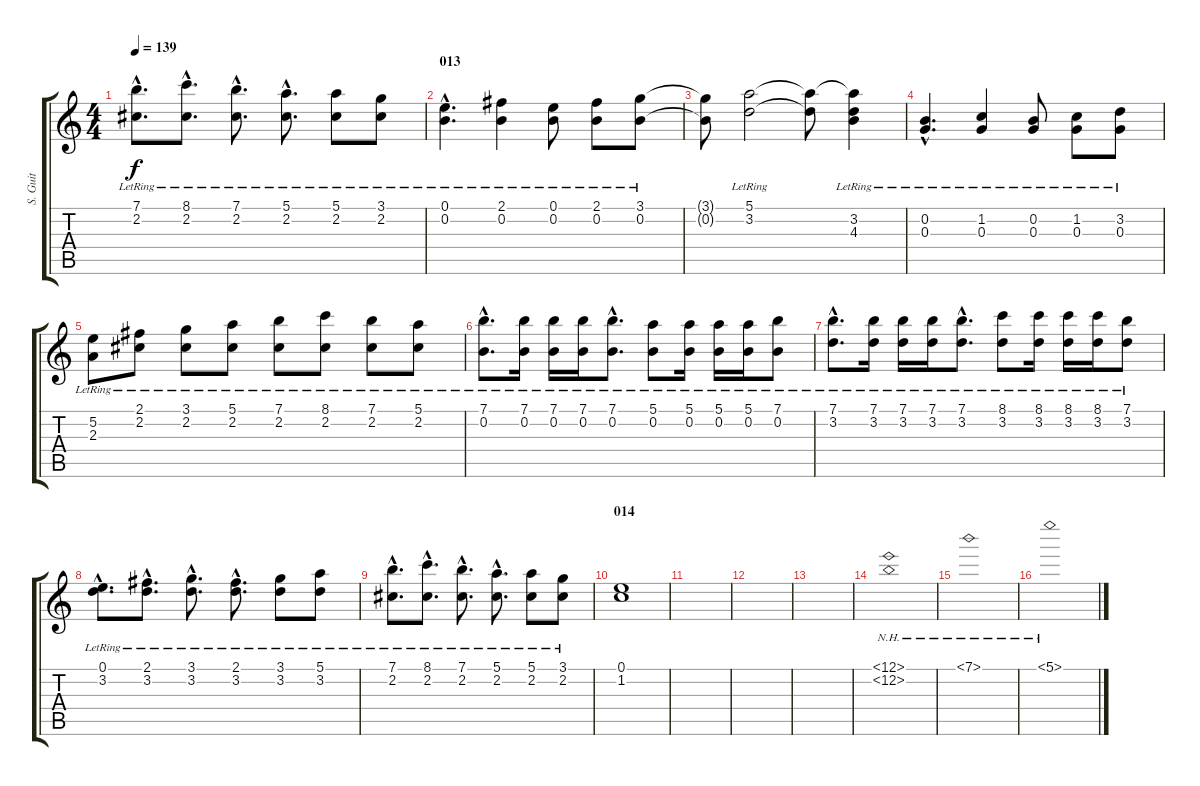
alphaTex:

\track ("S. Guit" "S. Guit") {instrument acousticguitarsteel}
\staff {score tabs}
\tuning (E4 B3 G3 D3 A2 E2) {hide}
\ts (4 4)
\tempo 139
\clef g2
\ks c
(7.1{hac lr} 2.2{hac lr}).8{d dy f} (8.1{hac lr} 2.2{hac lr}).8{d} (7.1{hac lr} 2.2{hac lr}).8{d} (5.1{hac lr} 2.2{hac lr}).8{d} (5.1{lr} 2.2{lr}).8 (3.1{lr} 2.2{lr}).8 |
\section ("" "013")
(0.1{hac lr} 0.2{hac lr}).4{d} (2.1{lr} 0.2{lr}).4 (0.1{lr} 0.2{lr}).8 (2.1{lr} 0.2{lr}).8 (3.1{lr} 0.2{lr}).8 |
(3.1{t} 0.2{t}).8 (5.1{lr} 3.2{lr}).2 (5.1{t} 3.2{t}).8 (5.1{t} 3.2{lr} 4.3{lr}).4 |
(0.2{hac lr} 0.3{hac lr}).4{d} (1.2{lr} 0.3{lr}).4 (0.2{lr} 0.3{lr}).8 (1.2{lr} 0.3{lr}).8 (3.2{lr} 0.3{lr}).8 |
(5.2{lr} 2.3{lr}).8 (2.1{lr} 2.2{lr}).8 (3.1{lr} 2.2{lr}).8 (5.1{lr} 2.2{lr}).8 (7.1{lr} 2.2{lr}).8 (8.1{lr} 2.2{lr}).8 (7.1{lr} 2.2{lr}).8 (5.1{lr} 2.2{lr}).8 |
(7.1{hac lr} 0.2{hac lr}).8{d} (7.1{lr} 0.2{lr}).16 (7.1{lr} 0.2{lr}).16 (7.1{lr} 0.2{lr}).16 (7.1{hac lr} 0.2{hac lr}).8{d} (5.1{lr} 0.2{lr}).8 (5.1{lr} 0.2{lr}).16 (5.1{lr} 0.2{lr}).16 (5.1{lr} 0.2{lr}).16 (7.1{lr} 0.2{lr}).8 |
(7.1{hac lr} 3.2{hac lr}).8{d} (7.1{lr} 3.2{lr}).16 (7.1{lr} 3.2{lr}).16 (7.1{lr} 3.2{lr}).16 (7.1{hac lr} 3.2{hac lr}).8{d} (8.1{lr} 3.2{lr}).8 (8.1{lr} 3.2{lr}).16 (8.1{lr} 3.2{lr}).16 (8.1{lr} 3.2{lr}).16 (7.1{lr} 3.2{lr}).8 |
(0.1{hac lr} 3.2{hac lr}).8{d} (2.1{hac lr} 3.2{hac lr}).8{d} (3.1{hac lr} 3.2{hac lr}).8{d} (2.1{hac lr} 3.2{hac lr}).8{d} (3.1{lr} 3.2{lr}).8 (5.1{lr} 3.2{lr}).8 |
(7.1{hac lr} 2.2{hac lr}).8{d} (8.1{hac lr} 2.2{hac lr}).8{d} (7.1{hac lr} 2.2{hac lr}).8{d} (5.1{hac lr} 2.2{hac lr}).8{d} (5.1{lr} 2.2{lr}).8 (3.1{lr} 2.2{lr}).8 |
\section ("" "014")
(0.1 1.2).1 |
|
|
|
(12.1{nh} 12.2{nh}).1 |
7.1{nh}.1 |
5.1{nh}.1
